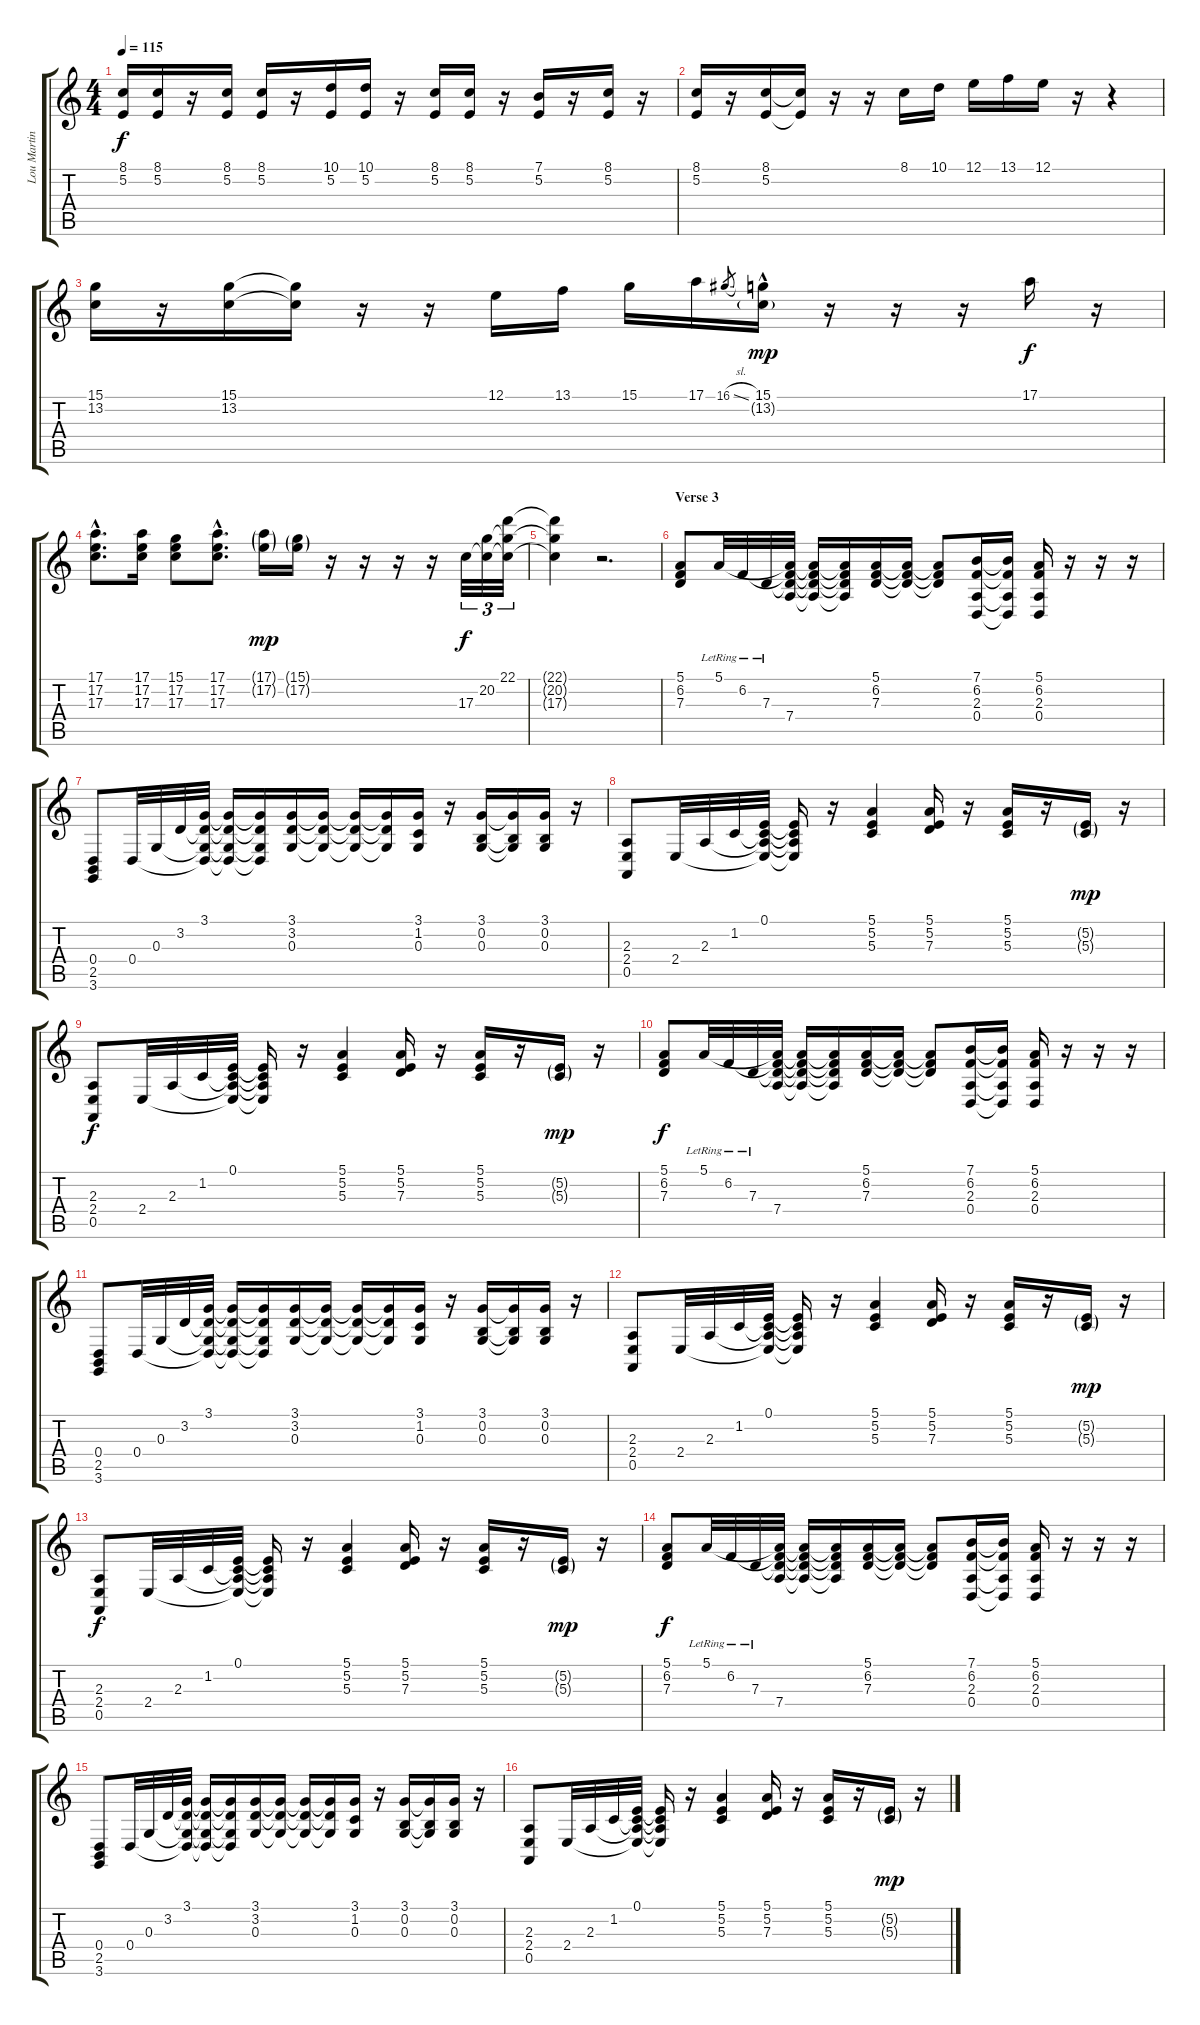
\track ("Lou Martin" "Lou Martin") {instrument brightacousticpiano}
\staff {score tabs}
\tuning (E4 B3 G3 D3 A2 E2) {hide}
\ts (4 4)
\tempo 115
\clef g2
\ks c
(8.1 5.2).16{dy f} (8.1 5.2).16 r.16 (8.1 5.2).16 (8.1 5.2).16 r.16 (10.1 5.2).16 (10.1 5.2).16 r.16 (8.1 5.2).16 (8.1 5.2).16 r.16 (7.1 5.2).16 r.16 (8.1 5.2).16 r.16 |
(8.1 5.2).16 r.16 (8.1 5.2).16 (8.1{t} 5.2{t}).16 r.16 r.16 8.1.16 10.1.16 12.1.16 13.1.16 12.1.16 r.16 r.4 |
(15.1 13.2).16 r.16 (15.1 13.2).16 (15.1{t} 13.2{t}).16 r.16 r.16 12.1.16 13.1.16 15.1.16 17.1.16 16.1{sl}.8{gr} (15.1 13.2{g hac}).16{dy mp} r.16 r.16 r.16 17.1.16{dy f} r.16 |
(17.1{hac} 17.2{hac} 17.3{hac}).8{d} (17.1 17.2 17.3).16 (15.1 17.2 17.3).8 (17.1{hac} 17.2{hac} 17.3{hac}).8{d} (17.1{g} 17.2{g}).16{dy mp} (15.1{g} 17.2{g}).16 r.16 r.16 r.16 r.16 17.3.32{tu (3 2) dy f} (20.2 17.3{t}).32{tu (3 2)} (22.1 20.2{t} 17.3{t}).32{tu (3 2)} |
(22.1{t} 20.2{t} 17.3{t}).4 r.2{d} |
\section ("" "Verse 3")
(5.1 6.2 7.3).8{volume 13} 5.1{lr}.32 6.2{lr}.32 7.3{lr}.32 (5.1{t} 6.2{t} 7.3{t} 7.4).32 (5.1{t} 6.2{t} 7.3{t} 7.4{t}).16 (5.1{t} 6.2{t} 7.3{t} 7.4{t}).16 (5.1 6.2 7.3).16 (5.1{t} 6.2{t} 7.3{t}).16 (5.1{t} 6.2{t} 7.3{t}).8 (7.1 6.2 2.3 0.4).16 (7.1{t} 6.2{t} 2.3{t} 0.4{t}).16 (5.1 6.2 2.3 0.4).16 r.16 r.16 r.16 |
(0.4 2.5 3.6).8 0.4.32 0.3.32 3.2.32 (3.1 3.2{t} 0.3{t} 0.4{t}).32 (3.1{t} 3.2{t} 0.3{t} 0.4{t}).16 (3.1{t} 3.2{t} 0.3{t} 0.4{t}).16 (3.1 3.2 0.3).16 (3.1{t} 3.2{t} 0.3{t}).16 (3.1{t} 3.2{t} 0.3{t}).16 (3.1{t} 3.2{t} 0.3{t}).16 (3.1 1.2 0.3).16 r.16 (3.1 0.2 0.3).16 (3.1{t} 0.2{t} 0.3{t}).16 (3.1 0.2 0.3).16 r.16 |
(2.3 2.4 0.5).8 2.4.32 2.3.32 1.2.32 (0.1 1.2{t} 2.3{t} 2.4{t}).32 (0.1{t} 1.2{t} 2.3{t} 2.4{t}).16 r.16 (5.1 5.2 5.3).4 (5.1 5.2 7.3).16 r.16 (5.1 5.2 5.3).16 r.16 (5.2{g} 5.3{g}).16{dy mp} r.16 |
(2.3 2.4 0.5).8{dy f} 2.4.32 2.3.32 1.2.32 (0.1 1.2{t} 2.3{t} 2.4{t}).32 (0.1{t} 1.2{t} 2.3{t} 2.4{t}).16 r.16 (5.1 5.2 5.3).4 (5.1 5.2 7.3).16 r.16 (5.1 5.2 5.3).16 r.16 (5.2{g} 5.3{g}).16{dy mp} r.16 |
(5.1 6.2 7.3).8{dy f} 5.1{lr}.32 6.2{lr}.32 7.3{lr}.32 (5.1{t} 6.2{t} 7.3{t} 7.4).32 (5.1{t} 6.2{t} 7.3{t} 7.4{t}).16 (5.1{t} 6.2{t} 7.3{t} 7.4{t}).16 (5.1 6.2 7.3).16 (5.1{t} 6.2{t} 7.3{t}).16 (5.1{t} 6.2{t} 7.3{t}).8 (7.1 6.2 2.3 0.4).16 (7.1{t} 6.2{t} 2.3{t} 0.4{t}).16 (5.1 6.2 2.3 0.4).16 r.16 r.16 r.16 |
(0.4 2.5 3.6).8 0.4.32 0.3.32 3.2.32 (3.1 3.2{t} 0.3{t} 0.4{t}).32 (3.1{t} 3.2{t} 0.3{t} 0.4{t}).16 (3.1{t} 3.2{t} 0.3{t} 0.4{t}).16 (3.1 3.2 0.3).16 (3.1{t} 3.2{t} 0.3{t}).16 (3.1{t} 3.2{t} 0.3{t}).16 (3.1{t} 3.2{t} 0.3{t}).16 (3.1 1.2 0.3).16 r.16 (3.1 0.2 0.3).16 (3.1{t} 0.2{t} 0.3{t}).16 (3.1 0.2 0.3).16 r.16 |
(2.3 2.4 0.5).8 2.4.32 2.3.32 1.2.32 (0.1 1.2{t} 2.3{t} 2.4{t}).32 (0.1{t} 1.2{t} 2.3{t} 2.4{t}).16 r.16 (5.1 5.2 5.3).4 (5.1 5.2 7.3).16 r.16 (5.1 5.2 5.3).16 r.16 (5.2{g} 5.3{g}).16{dy mp} r.16 |
(2.3 2.4 0.5).8{dy f} 2.4.32 2.3.32 1.2.32 (0.1 1.2{t} 2.3{t} 2.4{t}).32 (0.1{t} 1.2{t} 2.3{t} 2.4{t}).16 r.16 (5.1 5.2 5.3).4 (5.1 5.2 7.3).16 r.16 (5.1 5.2 5.3).16 r.16 (5.2{g} 5.3{g}).16{dy mp} r.16 |
(5.1 6.2 7.3).8{dy f volume 13} 5.1{lr}.32 6.2{lr}.32 7.3{lr}.32 (5.1{t} 6.2{t} 7.3{t} 7.4).32 (5.1{t} 6.2{t} 7.3{t} 7.4{t}).16 (5.1{t} 6.2{t} 7.3{t} 7.4{t}).16 (5.1 6.2 7.3).16 (5.1{t} 6.2{t} 7.3{t}).16 (5.1{t} 6.2{t} 7.3{t}).8 (7.1 6.2 2.3 0.4).16 (7.1{t} 6.2{t} 2.3{t} 0.4{t}).16 (5.1 6.2 2.3 0.4).16 r.16 r.16 r.16 |
(0.4 2.5 3.6).8 0.4.32 0.3.32 3.2.32 (3.1 3.2{t} 0.3{t} 0.4{t}).32 (3.1{t} 3.2{t} 0.3{t} 0.4{t}).16 (3.1{t} 3.2{t} 0.3{t} 0.4{t}).16 (3.1 3.2 0.3).16 (3.1{t} 3.2{t} 0.3{t}).16 (3.1{t} 3.2{t} 0.3{t}).16 (3.1{t} 3.2{t} 0.3{t}).16 (3.1 1.2 0.3).16 r.16 (3.1 0.2 0.3).16 (3.1{t} 0.2{t} 0.3{t}).16 (3.1 0.2 0.3).16 r.16 |
(2.3 2.4 0.5).8 2.4.32 2.3.32 1.2.32 (0.1 1.2{t} 2.3{t} 2.4{t}).32 (0.1{t} 1.2{t} 2.3{t} 2.4{t}).16 r.16 (5.1 5.2 5.3).4 (5.1 5.2 7.3).16 r.16 (5.1 5.2 5.3).16 r.16 (5.2{g} 5.3{g}).16{dy mp} r.16
